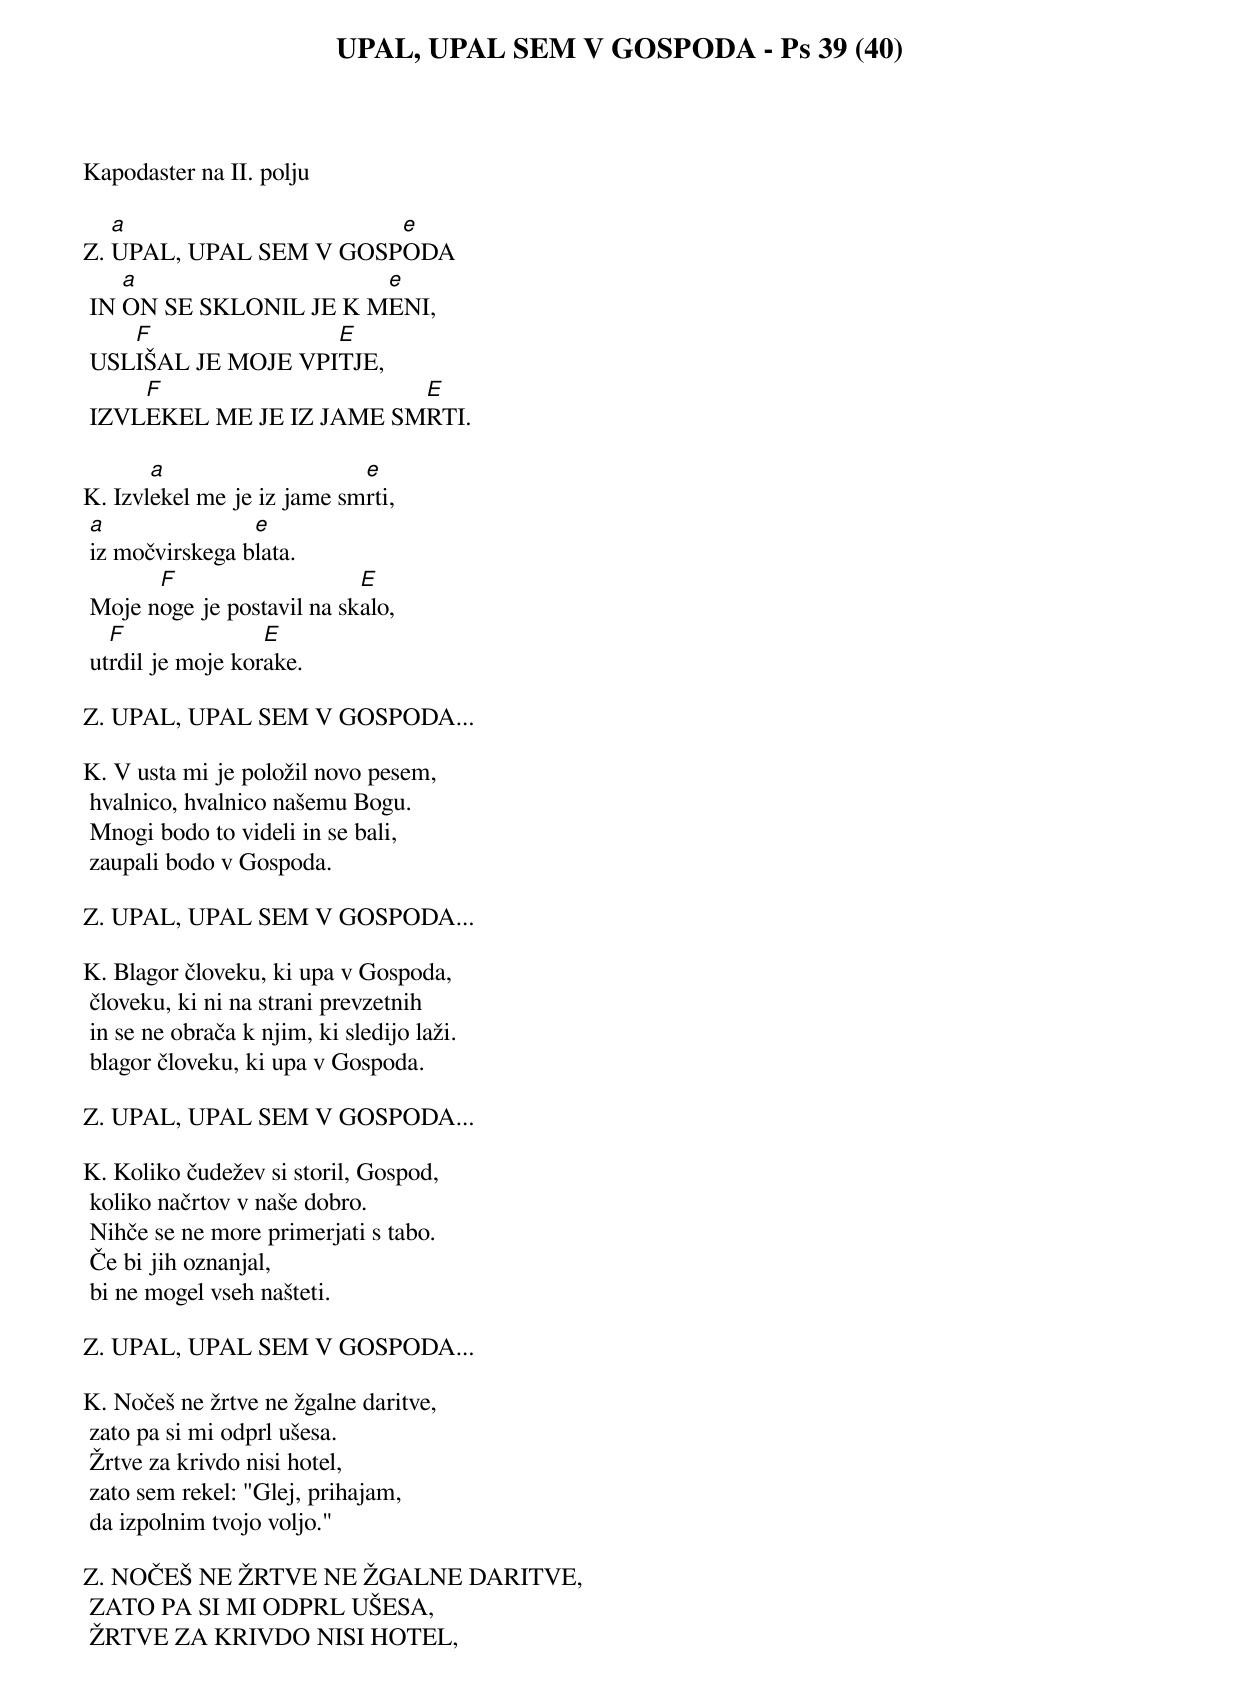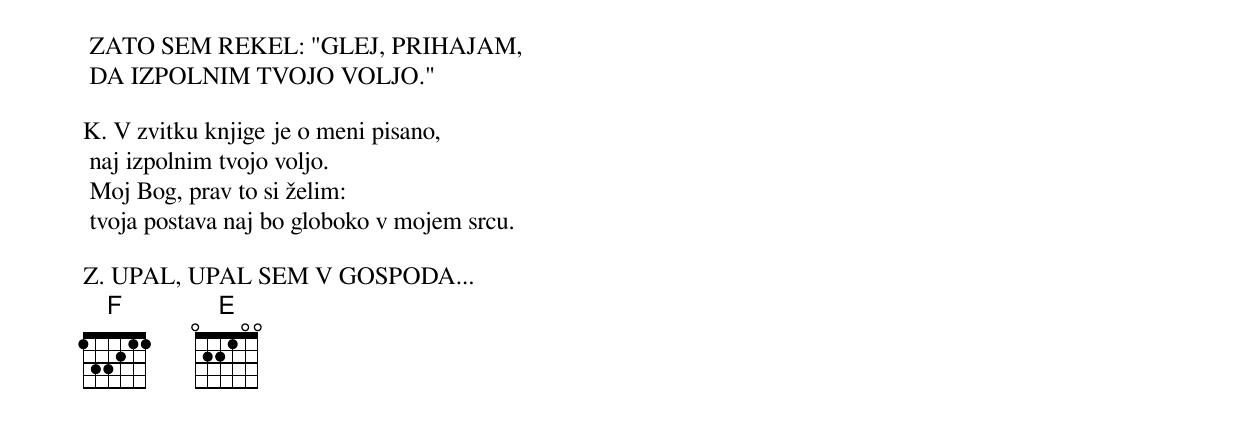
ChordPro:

{title: UPAL, UPAL SEM V GOSPODA - Ps 39 (40)}

Kapodaster na II. polju

Z.	[a]UPAL, UPAL SEM V GOSP[e]ODA
	IN [a]ON SE SKLONIL JE K M[e]ENI,
	USL[F]IŠAL JE MOJE VPI[E]TJE,
	IZVL[F]EKEL ME JE IZ JAME SM[E]RTI.

K.	Izvl[a]ekel me je iz jame sm[e]rti,
	[a]iz močvirskega b[e]lata.
	Moje n[F]oge je postavil na sk[E]alo,
	ut[F]rdil je moje kor[E]ake.

Z.	UPAL, UPAL SEM V GOSPODA...

K.	V usta mi je položil novo pesem,
	hvalnico, hvalnico našemu Bogu.
	Mnogi bodo to videli in se bali,
	zaupali bodo v Gospoda.

Z.	UPAL, UPAL SEM V GOSPODA...

K.	Blagor človeku, ki upa v Gospoda,
	človeku, ki ni na strani prevzetnih
	in se ne obrača k njim, ki sledijo laži.
	blagor človeku, ki upa v Gospoda.

Z.	UPAL, UPAL SEM V GOSPODA...

K.	Koliko čudežev si storil, Gospod,
	koliko načrtov v naše dobro.
	Nihče se ne more primerjati s tabo.
	Če bi jih oznanjal,
	bi ne mogel vseh našteti.

Z.	UPAL, UPAL SEM V GOSPODA...

K.	Nočeš ne žrtve ne žgalne daritve,
	zato pa si mi odprl ušesa.
	Žrtve za krivdo nisi hotel,
	zato sem rekel: "Glej, prihajam,
	da izpolnim tvojo voljo."

Z.	NOČEŠ NE ŽRTVE NE ŽGALNE DARITVE,
	ZATO PA SI MI ODPRL UŠESA,
	ŽRTVE ZA KRIVDO NISI HOTEL,
	ZATO SEM REKEL: "GLEJ, PRIHAJAM,
	DA IZPOLNIM TVOJO VOLJO."

K.	V zvitku knjige je o meni pisano,
	naj izpolnim tvojo voljo.
	Moj Bog, prav to si želim:
	tvoja postava naj bo globoko v mojem srcu.

Z.	UPAL, UPAL SEM V GOSPODA...
